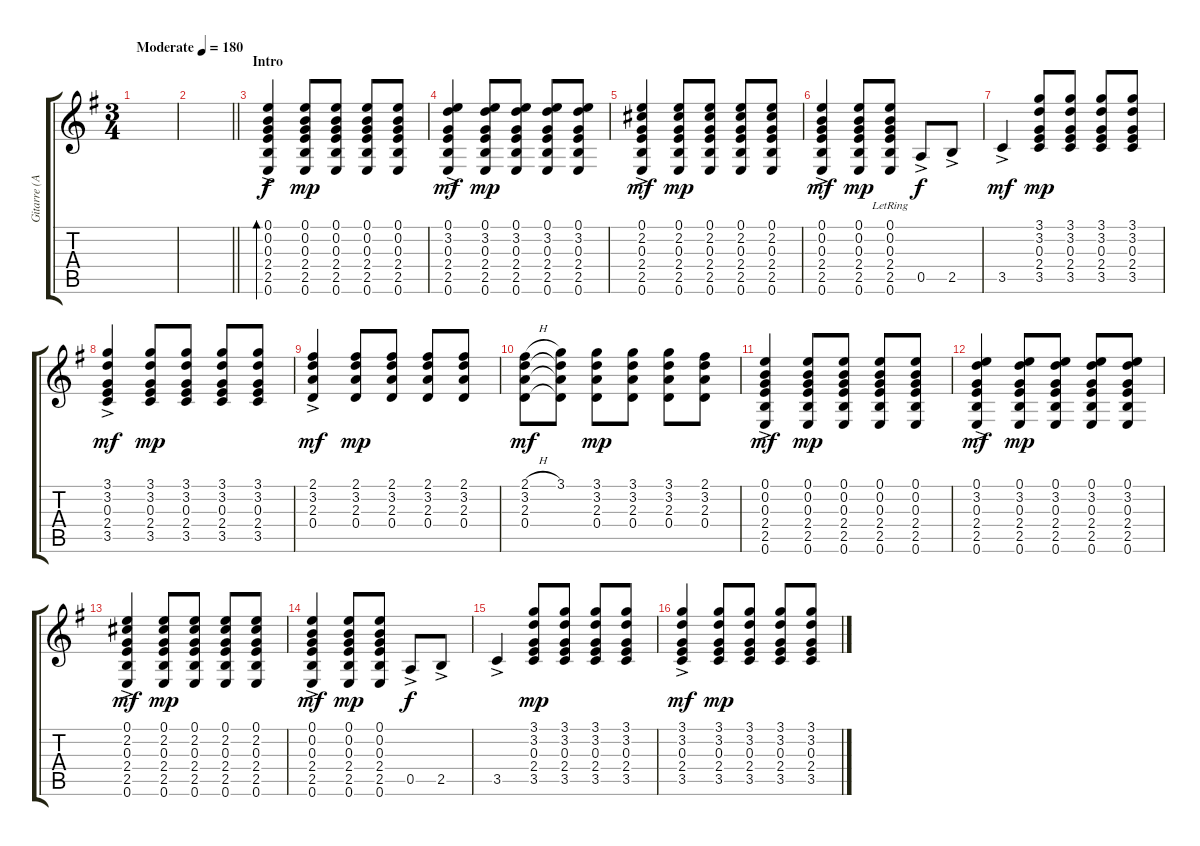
\track ("Gitarre (Akustisch / Rhytmus)" "Gitarre (A") {instrument acousticguitarsteel bank 25}
\staff {score tabs}
\tuning (E4 B3 G3 D3 A2 E2) {hide}
\ts (3 4)
\tempo (180 "Moderate")
\clef g2
\ks eminor
|
\barLineRight lightlight
|
\section ("" "Intro")
(0.1{ac} 0.2{ac} 0.3{ac} 2.4{ac} 2.5{ac} 0.6{ac}).4{bd 240} (0.1 0.2 0.3 2.4 2.5 0.6).8{dy mp} (0.1 0.2 0.3 2.4 2.5 0.6).8 (0.1 0.2 0.3 2.4 2.5 0.6).8 (0.1 0.2 0.3 2.4 2.5 0.6).8 |
(0.1{ac} 3.2{ac} 0.3{ac} 2.4{ac} 2.5{ac} 0.6{ac}).4{dy mf} (0.1 3.2 0.3 2.4 2.5 0.6).8{dy mp} (0.1 3.2 0.3 2.4 2.5 0.6).8 (0.1 3.2 0.3 2.4 2.5 0.6).8 (0.1 3.2 0.3 2.4 2.5 0.6).8 |
(0.1{ac} 2.2{ac} 0.3{ac} 2.4{ac} 2.5{ac} 0.6{ac}).4{dy mf} (0.1 2.2 0.3 2.4 2.5 0.6).8{dy mp} (0.1 2.2 0.3 2.4 2.5 0.6).8 (0.1 2.2 0.3 2.4 2.5 0.6).8 (0.1 2.2 0.3 2.4 2.5 0.6).8 |
(0.1{ac} 0.2{ac} 0.3{ac} 2.4{ac} 2.5{ac} 0.6{ac}).4{dy mf} (0.1 0.2 0.3 2.4 2.5 0.6).8{dy mp} (0.1{lr} 0.2{lr} 0.3{lr} 2.4{lr} 2.5 0.6{lr}).8 0.5{ac}.8{dy f} 2.5{ac}.8 |
3.5{ac}.4{dy mf} (3.1 3.2 0.3 2.4 3.5).8{dy mp} (3.1 3.2 0.3 2.4 3.5).8 (3.1 3.2 0.3 2.4 3.5).8 (3.1 3.2 0.3 2.4 3.5).8 |
(3.1{ac} 3.2{ac} 0.3{ac} 2.4{ac} 3.5{ac}).4{dy mf} (3.1 3.2 0.3 2.4 3.5).8{dy mp} (3.1 3.2 0.3 2.4 3.5).8 (3.1 3.2 0.3 2.4 3.5).8 (3.1 3.2 0.3 2.4 3.5).8 |
(2.1{ac} 3.2{ac} 2.3{ac} 0.4{ac}).4{dy mf} (2.1 3.2 2.3 0.4).8{dy mp} (2.1 3.2 2.3 0.4).8 (2.1 3.2 2.3 0.4).8 (2.1 3.2 2.3 0.4).8 |
(2.1{h} 3.2 2.3 0.4).8{dy mf} (3.1 3.2{t} 2.3{t} 0.4{t}).8{beam split} (3.1 3.2 2.3 0.4).8{dy mp} (3.1 3.2 2.3 0.4).8{beam split} (3.1 3.2 2.3 0.4).8 (2.1 3.2 2.3 0.4).8 |
(0.1{ac} 0.2{ac} 0.3{ac} 2.4{ac} 2.5{ac} 0.6{ac}).4{dy mf} (0.1 0.2 0.3 2.4 2.5 0.6).8{dy mp} (0.1 0.2 0.3 2.4 2.5 0.6).8 (0.1 0.2 0.3 2.4 2.5 0.6).8 (0.1 0.2 0.3 2.4 2.5 0.6).8 |
(0.1{ac} 3.2{ac} 0.3{ac} 2.4{ac} 2.5{ac} 0.6{ac}).4{dy mf} (0.1 3.2 0.3 2.4 2.5 0.6).8{dy mp} (0.1 3.2 0.3 2.4 2.5 0.6).8 (0.1 3.2 0.3 2.4 2.5 0.6).8 (0.1 3.2 0.3 2.4 2.5 0.6).8 |
(0.1{ac} 2.2{ac} 0.3{ac} 2.4{ac} 2.5{ac} 0.6{ac}).4{dy mf} (0.1 2.2 0.3 2.4 2.5 0.6).8{dy mp} (0.1 2.2 0.3 2.4 2.5 0.6).8 (0.1 2.2 0.3 2.4 2.5 0.6).8 (0.1 2.2 0.3 2.4 2.5 0.6).8 |
(0.1{ac} 0.2{ac} 0.3{ac} 2.4{ac} 2.5{ac} 0.6{ac}).4{dy mf} (0.1 0.2 0.3 2.4 2.5 0.6).8{dy mp} (0.1 0.2 0.3 2.4 2.5 0.6).8 0.5{ac}.8{dy f} 2.5{ac}.8 |
3.5{ac}.4 (3.1 3.2 0.3 2.4 3.5).8{dy mp} (3.1 3.2 0.3 2.4 3.5).8 (3.1 3.2 0.3 2.4 3.5).8 (3.1 3.2 0.3 2.4 3.5).8 |
(3.1{ac} 3.2{ac} 0.3{ac} 2.4{ac} 3.5{ac}).4{dy mf} (3.1 3.2 0.3 2.4 3.5).8{dy mp} (3.1 3.2 0.3 2.4 3.5).8 (3.1 3.2 0.3 2.4 3.5).8 (3.1 3.2 0.3 2.4 3.5).8
